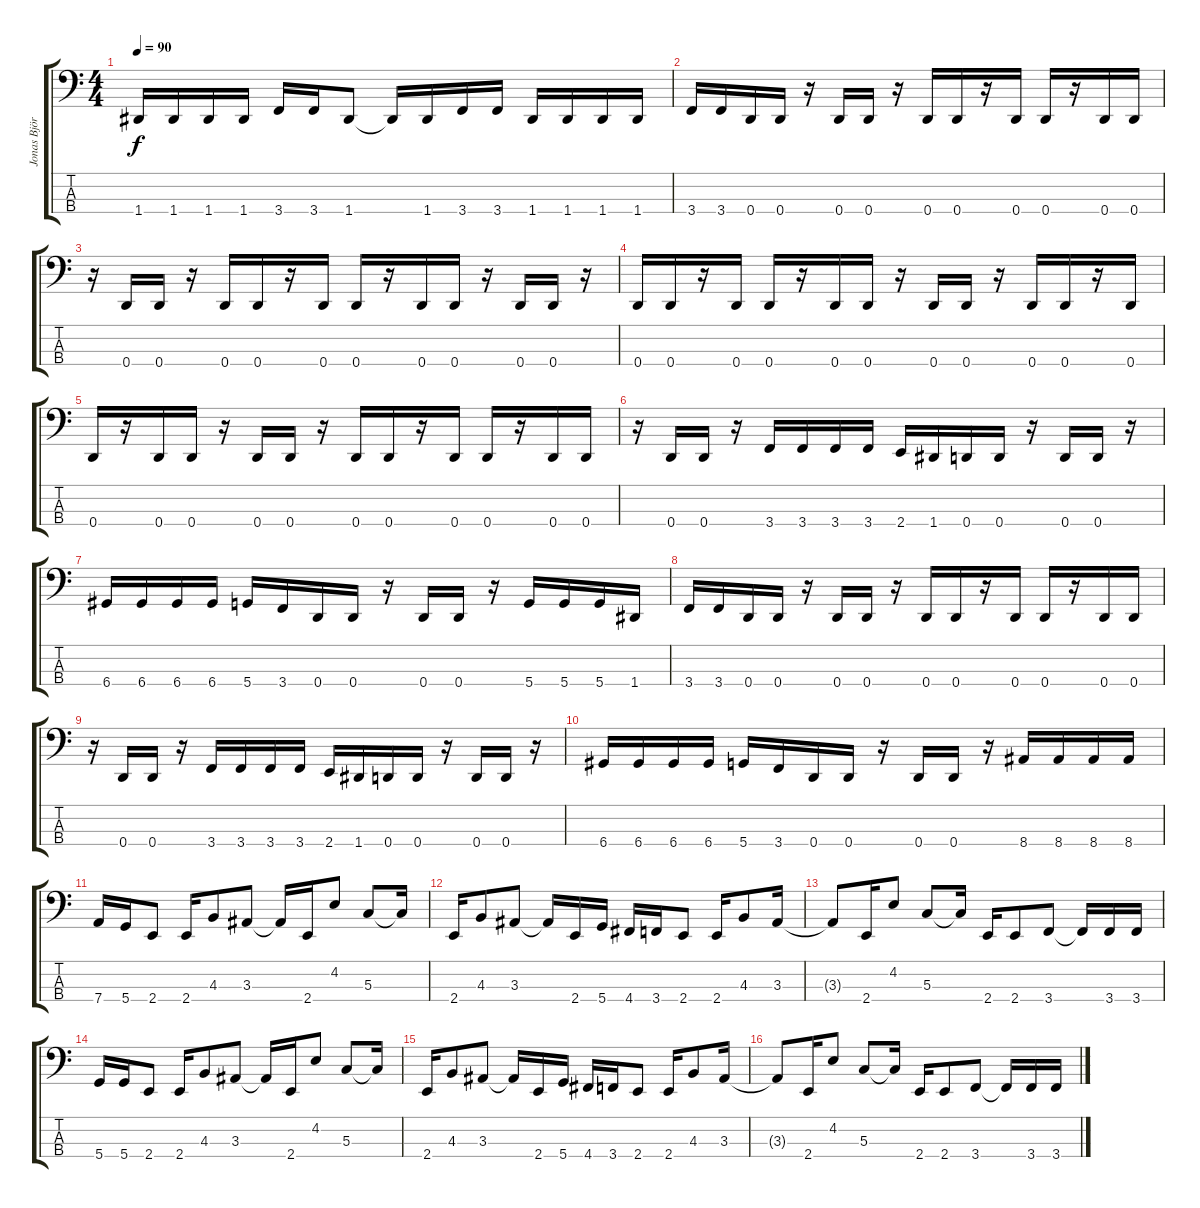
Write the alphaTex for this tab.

\track ("Jonas Björler" "Jonas Björ") {instrument electricbasspick}
\staff {score tabs}
\tuning (F2 C2 G1 D1) {hide}
\ts (4 4)
\tempo 90
\clef f4
\ks c
1.4.16{dy f} 1.4.16 1.4.16 1.4.16 3.4.16 3.4.16 1.4.8 1.4{t}.16 1.4.16 3.4.16 3.4.16 1.4.16 1.4.16 1.4.16 1.4.16 |
3.4.16 3.4.16 0.4.16 0.4.16 r.16 0.4.16 0.4.16 r.16 0.4.16 0.4.16 r.16 0.4.16 0.4.16 r.16 0.4.16 0.4.16 |
r.16 0.4.16 0.4.16 r.16 0.4.16 0.4.16 r.16 0.4.16 0.4.16 r.16 0.4.16 0.4.16 r.16 0.4.16 0.4.16 r.16 |
0.4.16 0.4.16 r.16 0.4.16 0.4.16 r.16 0.4.16 0.4.16 r.16 0.4.16 0.4.16 r.16 0.4.16 0.4.16 r.16 0.4.16 |
0.4.16 r.16 0.4.16 0.4.16 r.16 0.4.16 0.4.16 r.16 0.4.16 0.4.16 r.16 0.4.16 0.4.16 r.16 0.4.16 0.4.16 |
r.16 0.4.16 0.4.16 r.16 3.4.16 3.4.16 3.4.16 3.4.16 2.4.16 1.4.16 0.4.16 0.4.16 r.16 0.4.16 0.4.16 r.16 |
6.4.16 6.4.16 6.4.16 6.4.16 5.4.16 3.4.16 0.4.16 0.4.16 r.16 0.4.16 0.4.16 r.16 5.4.16 5.4.16 5.4.16 1.4.16 |
3.4.16 3.4.16 0.4.16 0.4.16 r.16 0.4.16 0.4.16 r.16 0.4.16 0.4.16 r.16 0.4.16 0.4.16 r.16 0.4.16 0.4.16 |
r.16 0.4.16 0.4.16 r.16 3.4.16 3.4.16 3.4.16 3.4.16 2.4.16 1.4.16 0.4.16 0.4.16 r.16 0.4.16 0.4.16 r.16 |
6.4.16 6.4.16 6.4.16 6.4.16 5.4.16 3.4.16 0.4.16 0.4.16 r.16 0.4.16 0.4.16 r.16 8.4.16 8.4.16 8.4.16 8.4.16 |
7.4.16 5.4.16 2.4.8 2.4.16 4.3.8 3.3.8 3.3{t}.16 2.4.16 4.2.8 5.3.8 5.3{t}.16 |
2.4.16 4.3.8 3.3.8 3.3{t}.16 2.4.16 5.4.16 4.4.16 3.4.16 2.4.8 2.4.16 4.3.8 3.3.16 |
3.3{t}.8 2.4.16 4.2.8 5.3.8 5.3{t}.16 2.4.16 2.4.8 3.4.8 3.4{t}.16 3.4.16 3.4.16 |
5.4.16 5.4.16 2.4.8 2.4.16 4.3.8 3.3.8 3.3{t}.16 2.4.16 4.2.8 5.3.8 5.3{t}.16 |
2.4.16 4.3.8 3.3.8 3.3{t}.16 2.4.16 5.4.16 4.4.16 3.4.16 2.4.8 2.4.16 4.3.8 3.3.16 |
3.3{t}.8 2.4.16 4.2.8 5.3.8 5.3{t}.16 2.4.16 2.4.8 3.4.8 3.4{t}.16 3.4.16 3.4.16
